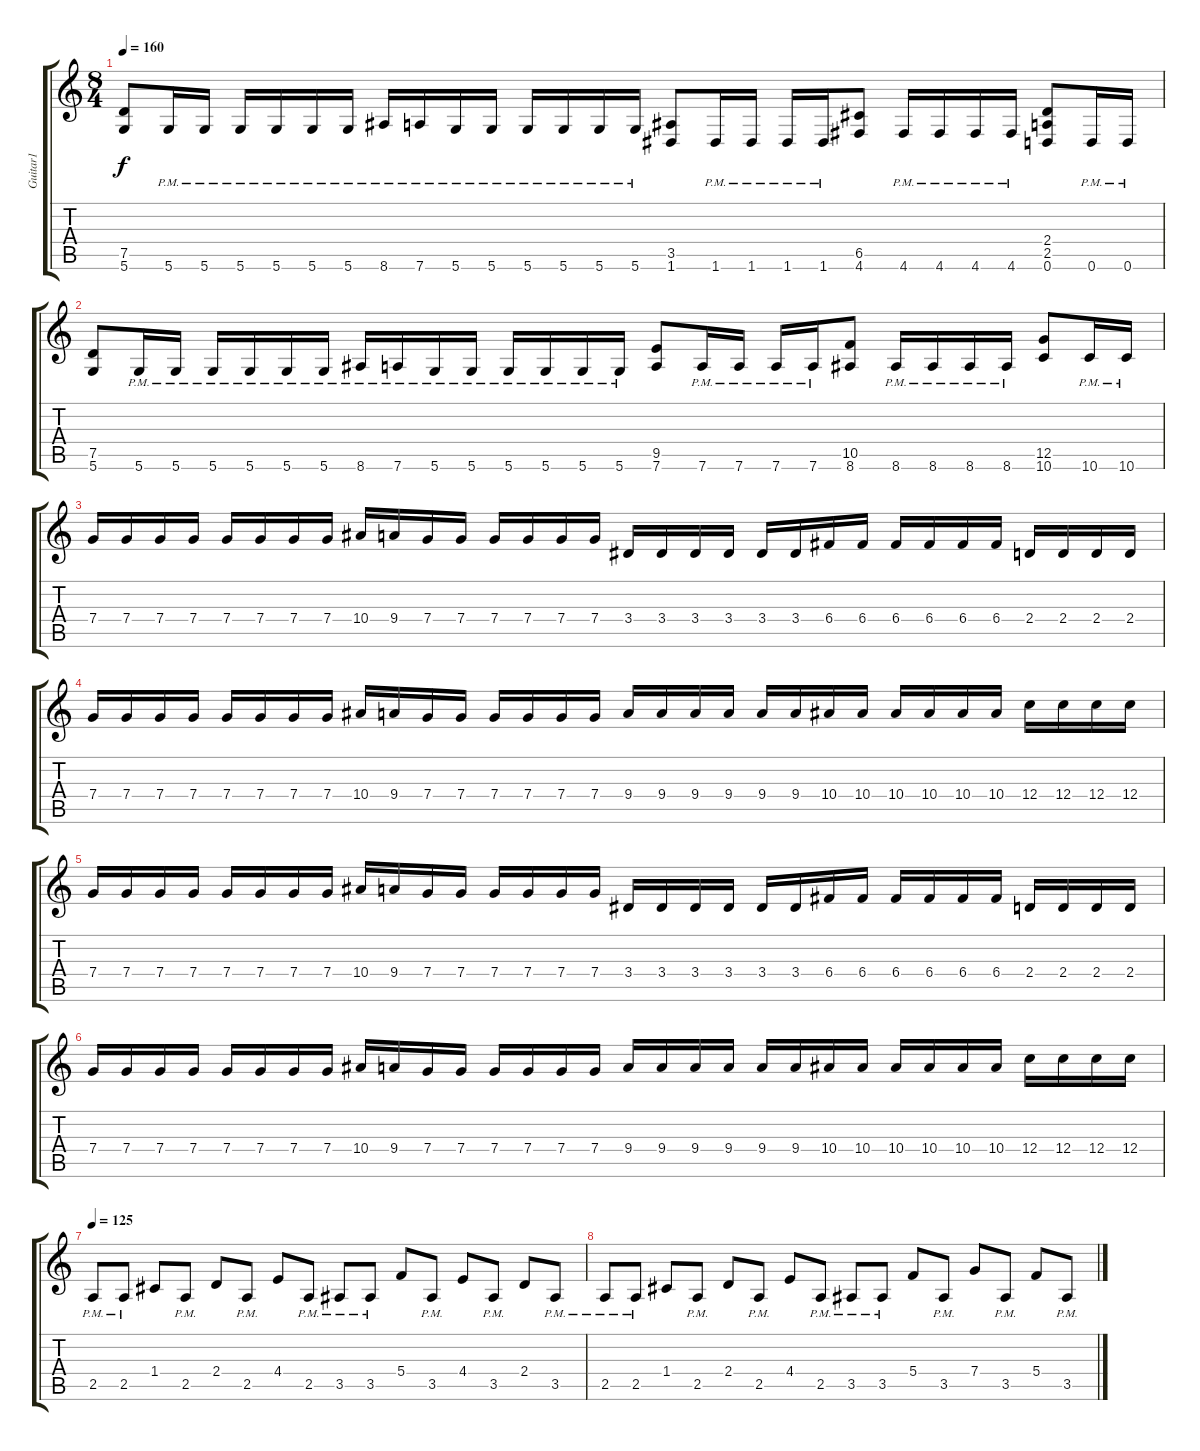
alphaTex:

\track ("Guitar1" "Guitar1") {instrument distortionguitar}
\staff {score tabs}
\tuning (D4 A3 F3 C3 G2 D2) {hide}
\ts (8 4)
\tempo 160
\clef g2
\ks c
(7.5 5.6).8{dy f} 5.6{pm}.16 5.6{pm}.16 5.6{pm}.16 5.6{pm}.16 5.6{pm}.16 5.6{pm}.16 8.6{pm}.16 7.6{pm}.16 5.6{pm}.16 5.6{pm}.16 5.6{pm}.16 5.6{pm}.16 5.6{pm}.16 5.6{pm}.16 (3.5 1.6).8 1.6{pm}.16 1.6{pm}.16 1.6{pm}.16 1.6{pm}.16 (6.5 4.6).8 4.6{pm}.16 4.6{pm}.16 4.6{pm}.16 4.6{pm}.16 (2.4 2.5 0.6).8 0.6{pm}.16 0.6{pm}.16 |
(7.5 5.6).8 5.6{pm}.16 5.6{pm}.16 5.6{pm}.16 5.6{pm}.16 5.6{pm}.16 5.6{pm}.16 8.6{pm}.16 7.6{pm}.16 5.6{pm}.16 5.6{pm}.16 5.6{pm}.16 5.6{pm}.16 5.6{pm}.16 5.6{pm}.16 (9.5 7.6).8 7.6{pm}.16 7.6{pm}.16 7.6{pm}.16 7.6{pm}.16 (10.5 8.6).8 8.6{pm}.16 8.6{pm}.16 8.6{pm}.16 8.6{pm}.16 (12.5 10.6).8 10.6{pm}.16 10.6{pm}.16 |
7.4.16 7.4.16 7.4.16 7.4.16 7.4.16 7.4.16 7.4.16 7.4.16 10.4.16 9.4.16 7.4.16 7.4.16 7.4.16 7.4.16 7.4.16 7.4.16 3.4.16 3.4.16 3.4.16 3.4.16 3.4.16 3.4.16 6.4.16 6.4.16 6.4.16 6.4.16 6.4.16 6.4.16 2.4.16 2.4.16 2.4.16 2.4.16 |
7.4.16 7.4.16 7.4.16 7.4.16 7.4.16 7.4.16 7.4.16 7.4.16 10.4.16 9.4.16 7.4.16 7.4.16 7.4.16 7.4.16 7.4.16 7.4.16 9.4.16 9.4.16 9.4.16 9.4.16 9.4.16 9.4.16 10.4.16 10.4.16 10.4.16 10.4.16 10.4.16 10.4.16 12.4.16 12.4.16 12.4.16 12.4.16 |
7.4.16 7.4.16 7.4.16 7.4.16 7.4.16 7.4.16 7.4.16 7.4.16 10.4.16 9.4.16 7.4.16 7.4.16 7.4.16 7.4.16 7.4.16 7.4.16 3.4.16 3.4.16 3.4.16 3.4.16 3.4.16 3.4.16 6.4.16 6.4.16 6.4.16 6.4.16 6.4.16 6.4.16 2.4.16 2.4.16 2.4.16 2.4.16 |
7.4.16 7.4.16 7.4.16 7.4.16 7.4.16 7.4.16 7.4.16 7.4.16 10.4.16 9.4.16 7.4.16 7.4.16 7.4.16 7.4.16 7.4.16 7.4.16 9.4.16 9.4.16 9.4.16 9.4.16 9.4.16 9.4.16 10.4.16 10.4.16 10.4.16 10.4.16 10.4.16 10.4.16 12.4.16 12.4.16 12.4.16 12.4.16 |
\tempo 125
2.5{pm}.8 2.5{pm}.8 1.4.8 2.5{pm}.8 2.4.8 2.5{pm}.8 4.4.8 2.5{pm}.8 3.5{pm}.8 3.5{pm}.8 5.4.8 3.5{pm}.8 4.4.8 3.5{pm}.8 2.4.8 3.5{pm}.8 |
2.5{pm}.8 2.5{pm}.8 1.4.8 2.5{pm}.8 2.4.8 2.5{pm}.8 4.4.8 2.5{pm}.8 3.5{pm}.8 3.5{pm}.8 5.4.8 3.5{pm}.8 7.4.8 3.5{pm}.8 5.4.8 3.5{pm}.8
